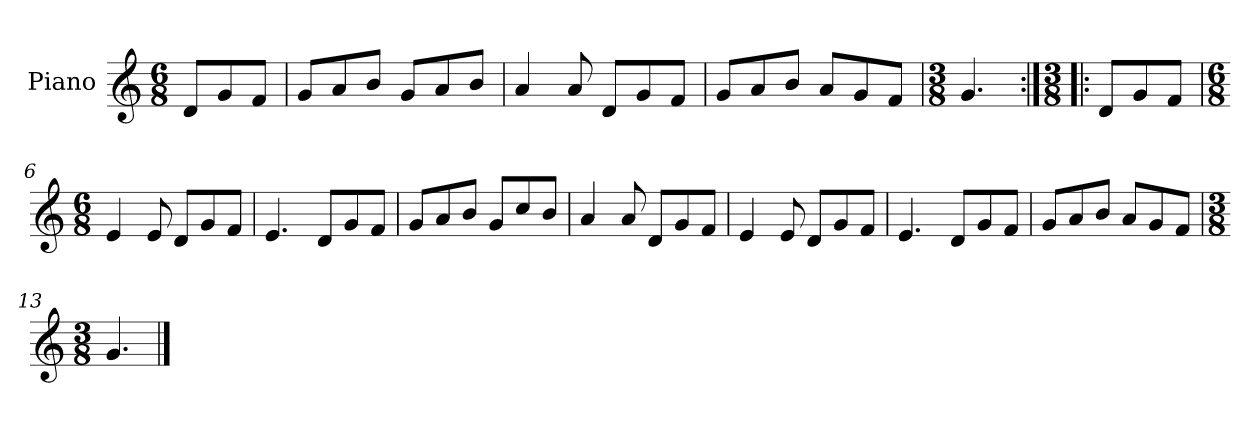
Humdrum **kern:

**kern
*part1
*staff1
*I"Piano
*I'Pno.
*clefG2
*k[]
*M6/8
=
8d/L
8g/
8f/J
=1
8g/L
8a/
8b/J
8g/L
8a/
8b/J
=2
4a/
8a/
8d/L
8g/
8f/J
=3
8g/L
8a/
8b/J
8a/L
8g/
8f/J
=4
*M3/8
4.g/
=5:|!|:
*M3/8
8d/L
8g/
8f/J
=6
*M6/8
4e/
8e/
8d/L
8g/
8f/J
=7
4.e/
8d/L
8g/
8f/J
!!LO:LB:g=z
=8
8g/L
8a/
8b/J
8g/L
8cc/
8b/J
=9
4a/
8a/
8d/L
8g/
8f/J
=10
4e/
8e/
8d/L
8g/
8f/J
=11
4.e/
8d/L
8g/
8f/J
=12
8g/L
8a/
8b/J
8a/L
8g/
8f/J
=13
*M3/8
4.g/
==
*-
